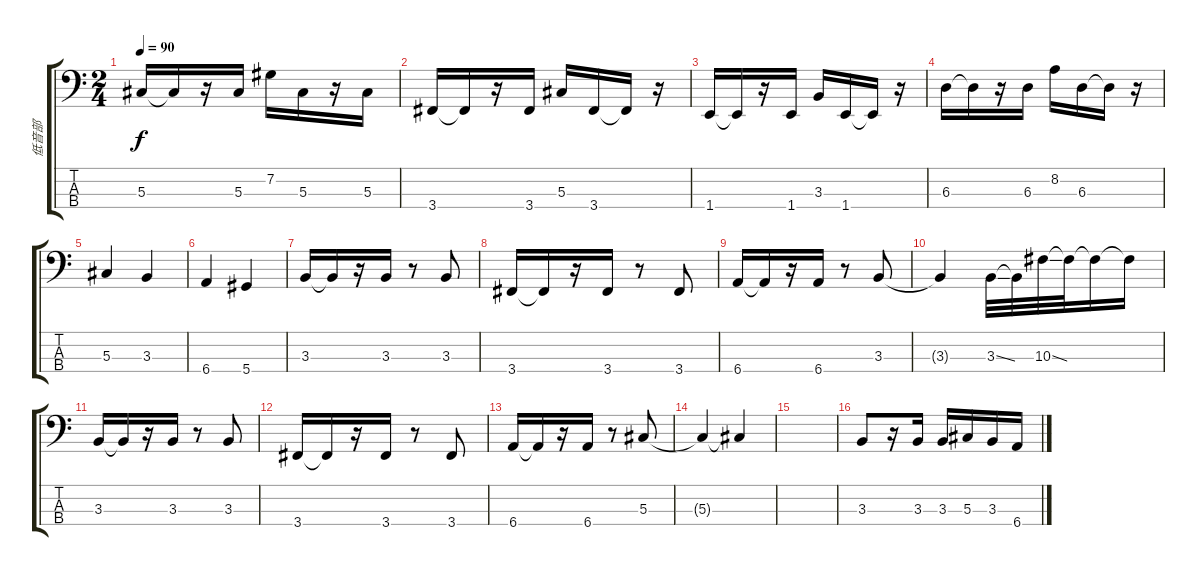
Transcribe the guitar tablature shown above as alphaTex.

\track ("低音部" "低音部") {instrument electricbassfinger}
\staff {score tabs}
\tuning (Gb2 Db2 Ab1 Eb1) {hide}
\ts (2 4)
\tempo 90
\clef f4
\ks c
5.3.16{dy f} 5.3{t}.16 r.16 5.3.16 7.2.16 5.3.16 r.16 5.3.16 |
3.4.16 3.4{t}.16 r.16 3.4.16 5.3.16 3.4.16 3.4{t}.16 r.16 |
1.4.16 1.4{t}.16 r.16 1.4.16 3.3.16 1.4.16 1.4{t}.16 r.16 |
6.3.16 6.3{t}.16 r.16 6.3.16 8.2.16 6.3.16 6.3{t}.16 r.16 |
5.3.4 3.3.4 |
6.4.4 5.4.4 |
3.3.16 3.3{t}.16 r.16 3.3.16 r.8 3.3.8 |
3.4.16 3.4{t}.16 r.16 3.4.16 r.8 3.4.8 |
6.4.16 6.4{t}.16 r.16 6.4.16 r.8 3.3.8 |
3.3{t}.4 3.3{ss}.32 3.3{t}.32 10.3{ss}.32 10.3{t}.32 10.3{t}.16 10.3{t}.16 |
3.3.16 3.3{t}.16 r.16 3.3.16 r.8 3.3.8 |
3.4.16 3.4{t}.16 r.16 3.4.16 r.8 3.4.8 |
6.4.16 6.4{t}.16 r.16 6.4.16 r.8 5.3.8 |
5.3{t}.4 5.3{t}.4 |
|
3.3.8 r.16 3.3.16 3.3.16 5.3.16 3.3.16 6.4.16
